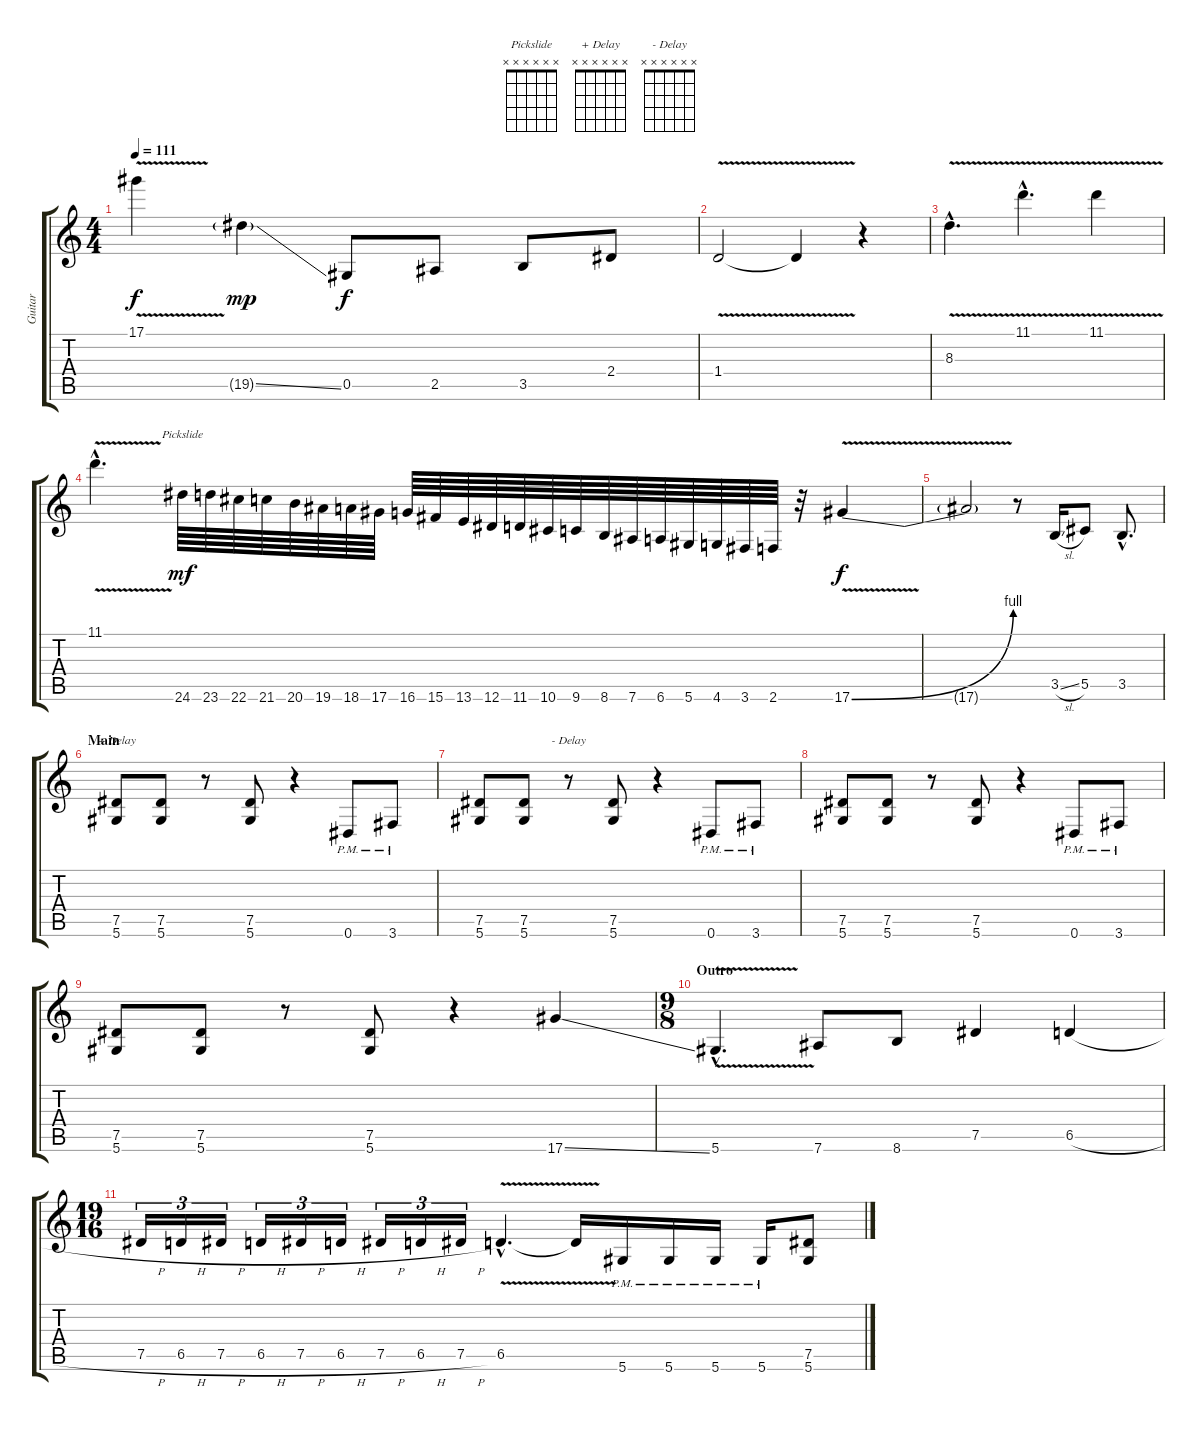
\track ("Guitar" "Guitar") {instrument distortionguitar}
\staff {score tabs}
\tuning (Eb4 Bb3 Gb3 Db3 Ab2 Eb2) {hide}
\chord ("Pickslide" x x x x x x)
\chord ("+ Delay" x x x x x x)
\chord ("- Delay" x x x x x x)
\ts (4 4)
\tempo 111
\clef g2
\ks c
17.1{v}.4{dy f} 19.5{ss g}.4{dy mp} 0.5.8{dy f} 2.5.8 3.5.8 2.4.8 |
1.4{v}.2 1.4{t}.4 r.4 |
8.3{v hac}.4{d} 11.1{v hac}.4{d} 11.1{v}.4 |
11.1{v hac}.4{d} 24.6.64{ch "Pickslide" dy mf} 23.6.64 22.6.64 21.6.64 20.6.64 19.6.64 18.6.64 17.6.64 16.6.64 15.6.64 13.6.64 12.6.64 11.6.64 10.6.64 9.6.64 8.6.64 7.6.64 6.6.64 5.6.64 4.6.64 3.6.64 2.6.64 r.32 17.6{be (bend 0 0 60 4) v}.4{dy f} |
17.6{t}.2 r.8 3.5{sl}.16 5.5.8 3.5{hac}.8{d} |
\section ("" "Main")
(7.5 5.6).8{ch "+ Delay"} (7.5 5.6).8 r.8 (7.5 5.6).8 r.4 0.6{pm}.8 3.6{pm}.8 |
(7.5 5.6).8 (7.5 5.6).8 r.8{ch "- Delay"} (7.5 5.6).8 r.4 0.6{pm}.8 3.6{pm}.8 |
(7.5 5.6).8 (7.5 5.6).8 r.8 (7.5 5.6).8 r.4 0.6{pm}.8 3.6{pm}.8 |
(7.5 5.6).8 (7.5 5.6).8 r.8 (7.5 5.6).8 r.4 17.6{ss}.4 |
\ts (9 8)
\section ("" "Outro")
5.6{v hac}.4{d} 7.6.8 8.6.8 7.5.4 6.5{h}.4 |
\ts (19 16)
7.5{h}.16{tu (3 2)} 6.5{h}.16{tu (3 2)} 7.5{h}.16{tu (3 2)} 6.5{h}.16{tu (3 2)} 7.5{h}.16{tu (3 2)} 6.5{h}.16{tu (3 2)} 7.5{h}.16{tu (3 2)} 6.5{h}.16{tu (3 2)} 7.5{h}.16{tu (3 2)} 6.5{v hac}.4{d} 6.5{t}.16 5.6{pm}.16 5.6{pm}.16 5.6{pm}.16 5.6{pm}.16 (7.5 5.6).8
